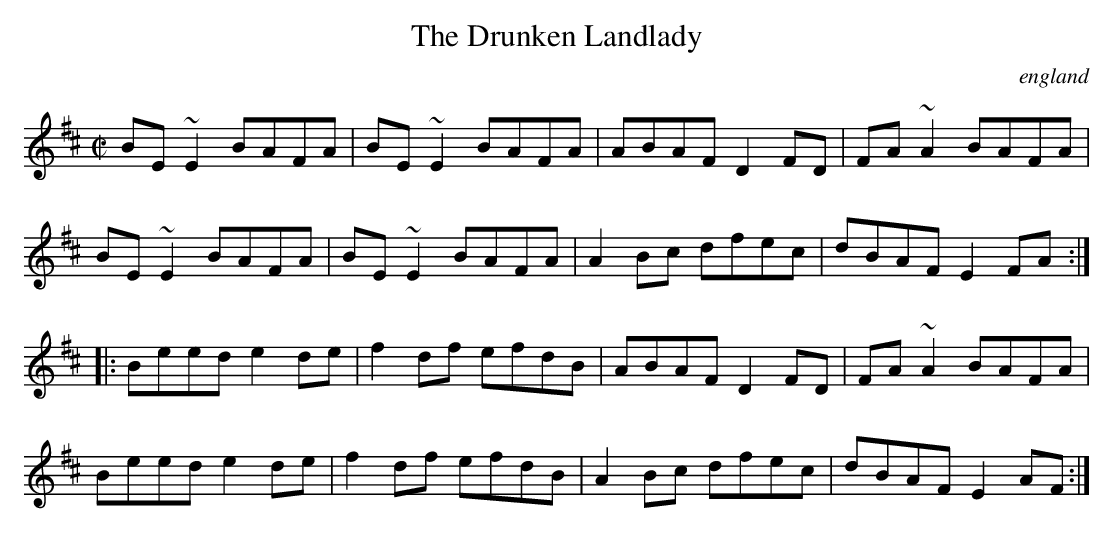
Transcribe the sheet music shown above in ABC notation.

X:1
T:Drunken Landlady, The
O:england
M:C|
K:Edor
BE~E2 BAFA|BE~E2 BAFA|ABAF D2FD|FA~A2 BAFA|
BE~E2 BAFA|BE~E2 BAFA|A2Bc dfec|dBAF E2FA:|
|:Beed e2de|f2df efdB|ABAF D2FD|FA~A2 BAFA|
Beed e2de|f2df efdB|A2Bc dfec|dBAF E2AF:|
